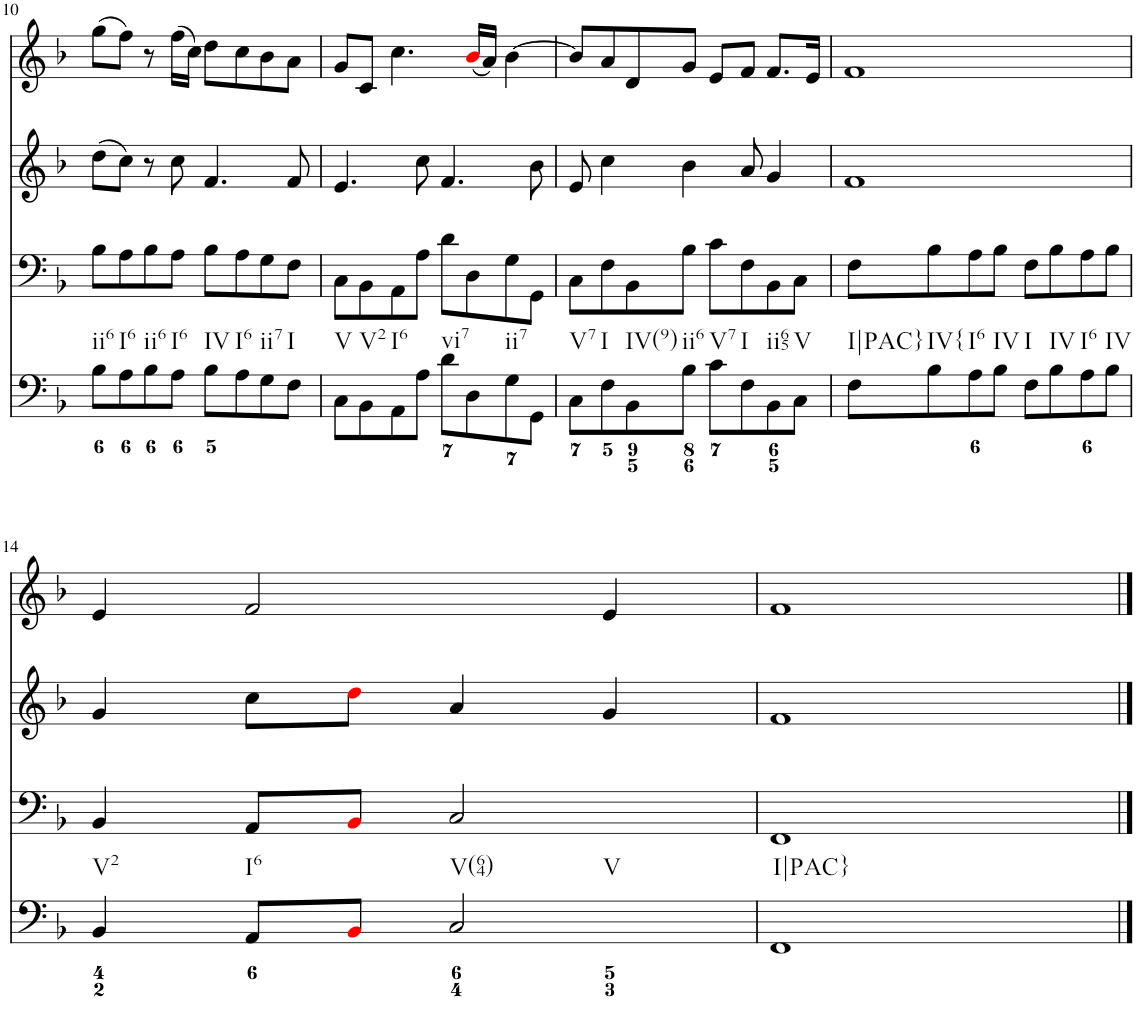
**kern	**kern	**kern	**kern
*part4	*part3	*part2	*part1
*staff4	*staff3	*staff2	*staff1
*I"Piano	*I"Piano	*I"Piano	*I"Piano
*I'Pno	*I'Pno	*I'Pno	*I'Pno
!!LO:PB:g=z
*clefF4	*clefF4	*clefG2	*clefG2
*k[b-]	*k[b-]	*k[b-]	*k[b-]
*F:	*F:	*F:	*F:
*M4/4	*M4/4	*M4/4	*M4/4
*met(c)	*met(c)	*met(c)	*met(c)
=10	=10	=10	=10
!LO:TX:b:t=ii6	!	!	!
8B-\L	8B-\L	(8dd\L	(8gg\L
!LO:TX:b:t=I6	!	!	!
8A\	8A\	8cc\J)	8ff\J)
!LO:TX:b:t=ii6	!	!	!
8B-\	8B-\	8r	8r
!LO:TX:b:t=I6	!	!	!
8A\J	8A\J	8cc\	(16ff\LL
.	.	.	16cc\JJ)
!LO:TX:b:t=IV	!	!	!
8B-\L	8B-\L	4.f/	8dd\L
!LO:TX:b:t=I6	!	!	!
8A\	8A\	.	8cc\
!LO:TX:b:t=ii7	!	!	!
8G\	8G\	.	8b-\
!LO:TX:b:t=I	!	!	!
8F\J	8F\J	8f/	8a\J
=11	=11	=11	=11
!LO:TX:b:t=V	!	!	!
8C\L	8C\L	4.e/	8g/L
!LO:TX:b:t=V2	!	!	!
8BB-\	8BB-\	.	8c/J
!LO:TX:b:t=I6	!	!	!
8AA\	8AA\	.	4.cc\
8A\J	8A\J	8cc\	.
!LO:TX:b:t=vi7	!	!	!
8d\L	8d\L	4.f/	.
8D\	8D\	.	(16b-i/LL
.	.	.	16a/JJ)
!LO:TX:b:t=ii7	!	!	!
8G\	8G\	.	[4b-\
8GG\J	8GG\J	8b-\	.
=12	=12	=12	=12
!LO:TX:b:t=V7	!	!	!
8C\L	8C\L	8e/	8b-/L]
!LO:TX:b:t=I	!	!	!
8F\	8F\	4cc\	8a/
!LO:TX:b:t=IV(9)	!	!	!
8BB-\	8BB-\	.	8d/
!LO:TX:b:t=ii6	!	!	!
8B-\J	8B-\J	4b-\	8g/J
!LO:TX:b:t=V7	!	!	!
8c\L	8c\L	.	8e/L
!LO:TX:b:t=I	!	!	!
8F\	8F\	8a/	8f/J
!LO:TX:b:t=ii65	!	!	!
8BB-\	8BB-\	4g/	8.f/L
!LO:TX:b:t=V	!	!	!
8C\J	8C\J	.	.
.	.	.	16e/Jk
=13	=13	=13	=13
!LO:TX:b:t=I|PAC}	!	!	!
8F\L	8F\L	1f	1f
!LO:TX:b:t=IV{	!	!	!
8B-\	8B-\	.	.
!LO:TX:b:t=I6	!	!	!
8A\	8A\	.	.
!LO:TX:b:t=IV	!	!	!
8B-\J	8B-\J	.	.
!LO:TX:b:t=I	!	!	!
8F\L	8F\L	.	.
!LO:TX:b:t=IV	!	!	!
8B-\	8B-\	.	.
!LO:TX:b:t=I6	!	!	!
8A\	8A\	.	.
!LO:TX:b:t=IV	!	!	!
8B-\J	8B-\J	.	.
!!LO:LB:g=z
=14	=14	=14	=14
!LO:TX:b:t=V2	!	!	!
4BB-/	4BB-/	4g/	4e/
!LO:TX:b:t=I6	!	!	!
8AA/L	8AA/L	8cc\L	2f/
8BB-i/J	8BB-i/J	8ddi\J	.
!LO:TX:b:t=V(64)	!	!	!
!LO:TX:b:t=V	!	!	!
2C/	2C/	4a/	.
.	.	4g/	4e/
=15	=15	=15	=15
!LO:TX:b:t=I|PAC}	!	!	!
1FF	1FF	1f	1f
==	==	==	==
*-	*-	*-	*-
